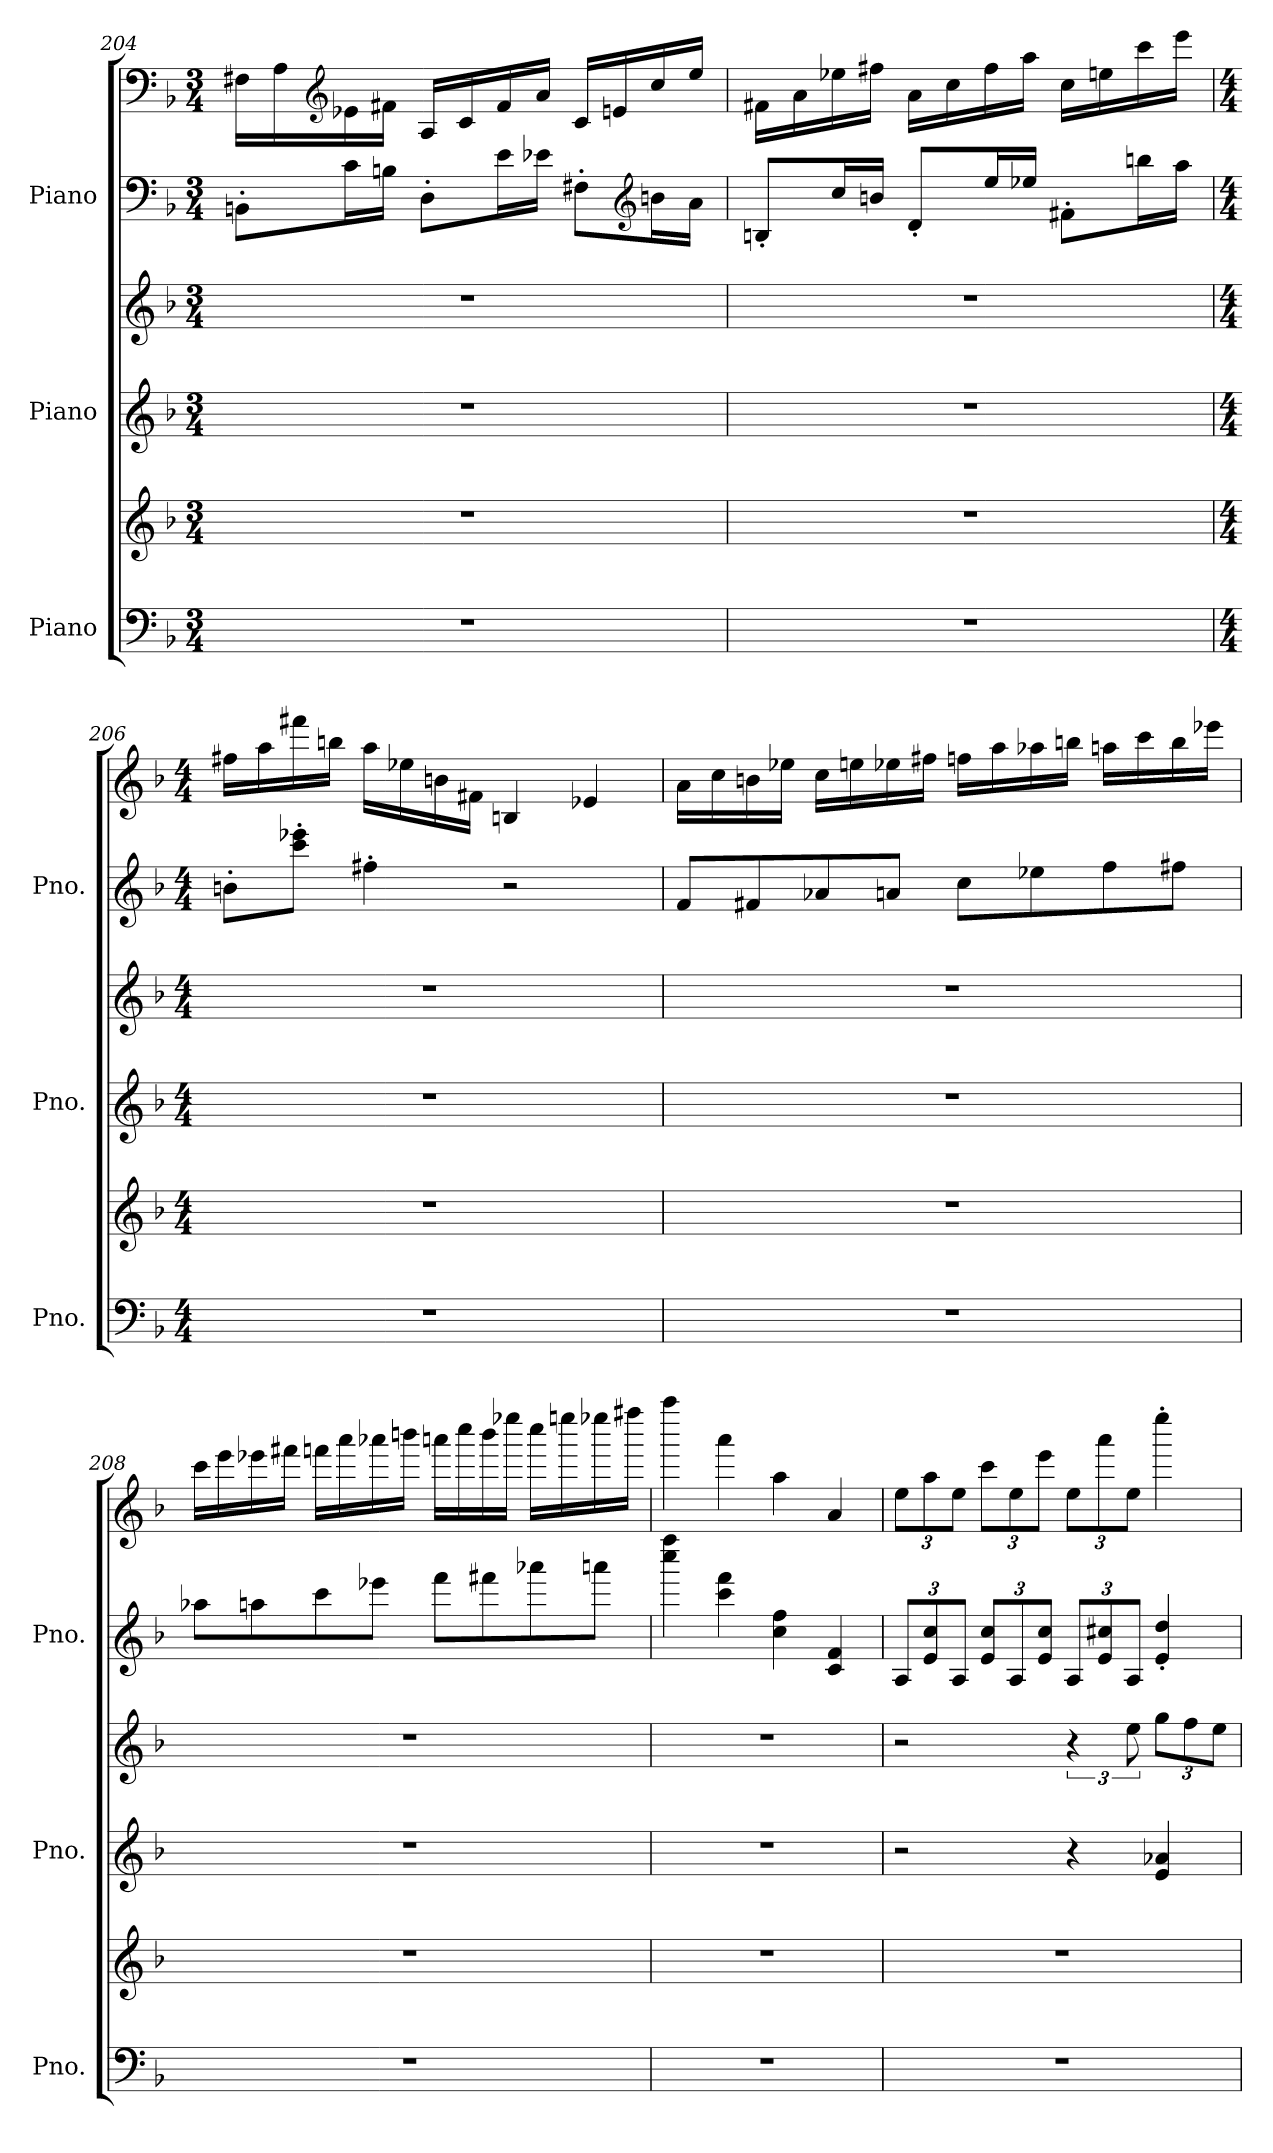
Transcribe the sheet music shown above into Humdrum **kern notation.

**kern	**kern	**kern	**kern	**kern	**kern
*part3	*part3	*part2	*part2	*part1	*part1
*staff6	*staff5	*staff4	*staff3	*staff2	*staff1
*I"Piano	*	*I"Piano	*	*I"Piano	*
*I'Pno.	*	*I'Pno.	*	*I'Pno.	*
*clefF4	*clefG2	*clefG2	*clefG2	*clefF4	*clefF4
*k[b-]	*k[b-]	*k[b-]	*k[b-]	*k[b-]	*k[b-]
*M3/4	*M3/4	*M3/4	*M3/4	*M3/4	*M3/4
=204	=204	=204	=204	=204	=204
2.r	2.r	2.r	2.r	8BBn'\L	16F#X\LL
.	.	.	.	.	16A\
*	*	*	*	*	*clefG2
.	.	.	.	16c\L	16e-X\
.	.	.	.	16Bn\JJ	16f#X\JJ
.	.	.	.	8D'\L	16A/LL
.	.	.	.	.	16c/
.	.	.	.	16e\L	16f#/
.	.	.	.	16e-X\JJ	16a/JJ
.	.	.	.	8F#X'\L	16c/LL
.	.	.	.	.	16en/
*	*	*	*	*clefG2	*
.	.	.	.	16bn\L	16cc/
.	.	.	.	16a\JJ	16ee/JJ
!!LO:PB:g=z
=205	=205	=205	=205	=205	=205
2.r	2.r	2.r	2.r	8Bn'/L	16f#X\LL
.	.	.	.	.	16a\
.	.	.	.	16cc/L	16ee-X\
.	.	.	.	16bn/JJ	16ff#X\JJ
.	.	.	.	8d'/L	16a\LL
.	.	.	.	.	16cc\
.	.	.	.	16ee/L	16ff#\
.	.	.	.	16ee-X/JJ	16aa\JJ
.	.	.	.	8f#X'\L	16cc\LL
.	.	.	.	.	16een\
.	.	.	.	16bbn\L	16ccc\
.	.	.	.	16aa\JJ	16eee\JJ
=206	=206	=206	=206	=206	=206
*M4/4	*M4/4	*M4/4	*M4/4	*M4/4	*M4/4
1r	1r	1r	1r	8bn'\L	16ff#X\LL
.	.	.	.	.	16aa\
.	.	.	.	8ccc\' 8eee-X\'J	16fff#X\
.	.	.	.	.	16bbn\JJ
.	.	.	.	4ff#X'\	16aa\LL
.	.	.	.	.	16ee-X\
.	.	.	.	.	16bn\
.	.	.	.	.	16f#X\JJ
.	.	.	.	2r	4Bn/
.	.	.	.	.	4e-X/
!!LO:LB:g=z
=207	=207	=207	=207	=207	=207
1r	1r	1r	1r	8f/L	16a\LL
.	.	.	.	.	16cc\
.	.	.	.	8f#X/	16bn\
.	.	.	.	.	16ee-X\JJ
.	.	.	.	8a-X/	16cc\LL
.	.	.	.	.	16een\
.	.	.	.	8an/J	16ee-X\
.	.	.	.	.	16ff#X\JJ
.	.	.	.	8cc\L	16ffn\LL
.	.	.	.	.	16aa\
.	.	.	.	8ee-X\	16aa-X\
.	.	.	.	.	16bbn\JJ
.	.	.	.	8ff\	16aan\LL
.	.	.	.	.	16ccc\
.	.	.	.	8ff#X\J	16bb\
.	.	.	.	.	16eee-X\JJ
!!LO:PB:g=z
=208	=208	=208	=208	=208	=208
1r	1r	1r	1r	8aa-X\L	16ccc\LL
.	.	.	.	.	16eee\
.	.	.	.	8aan\	16eee-X\
.	.	.	.	.	16fff#X\JJ
.	.	.	.	8ccc\	16fffn\LL
.	.	.	.	.	16aaa\
.	.	.	.	8eee-X\J	16aaa-X\
.	.	.	.	.	16bbbn\JJ
.	.	.	.	8fff\L	16aaan\LL
.	.	.	.	.	16cccc\
.	.	.	.	8fff#X\	16bbb\
.	.	.	.	.	16eeee-X\JJ
.	.	.	.	8aaa-X\	16cccc\LL
.	.	.	.	.	16eeeen\
.	.	.	.	8aaan\J	16eeee-X\
.	.	.	.	.	16ffff#X\JJ
=209	=209	=209	=209	=209	=209
1r	1r	1r	1r	4cccc\ 4ffff\	4aaaa\
.	.	.	.	4ccc\ 4fff\	4aaa\
.	.	.	.	4cc\ 4ff\	4aa\
.	.	.	.	4c/ 4f/	4a/
!!LO:LB:g=z
=210	=210	=210	=210	=210	=210
*	*	*	*	*Xbrackettup	*Xbrackettup
*	*	*	*	*	*MM170
1r	1r	2r	2r	12A/L	12ee\L
.	.	.	.	12e/ 12cc/	12aa\
.	.	.	.	12A/J	12ee\J
.	.	.	.	12e/ 12cc/L	12ccc\L
.	.	.	.	12A/	12ee\
.	.	.	.	12e/ 12cc/J	12eee\J
.	.	4r	6r	12A/L	12ee\L
.	.	.	.	12e/ 12cc#X/	12aaa\
.	.	.	12ee\	12A/J	12ee\J
*	*	*	*Xbrackettup	*	*
.	.	4e/ 4a-X/	12gg\L	4e/' 4dd/'	4eeee'\
.	.	.	12ff\	.	.
.	.	.	12ee\J	.	.
=	=	=	=	=	=
*-	*-	*-	*-	*-	*-
